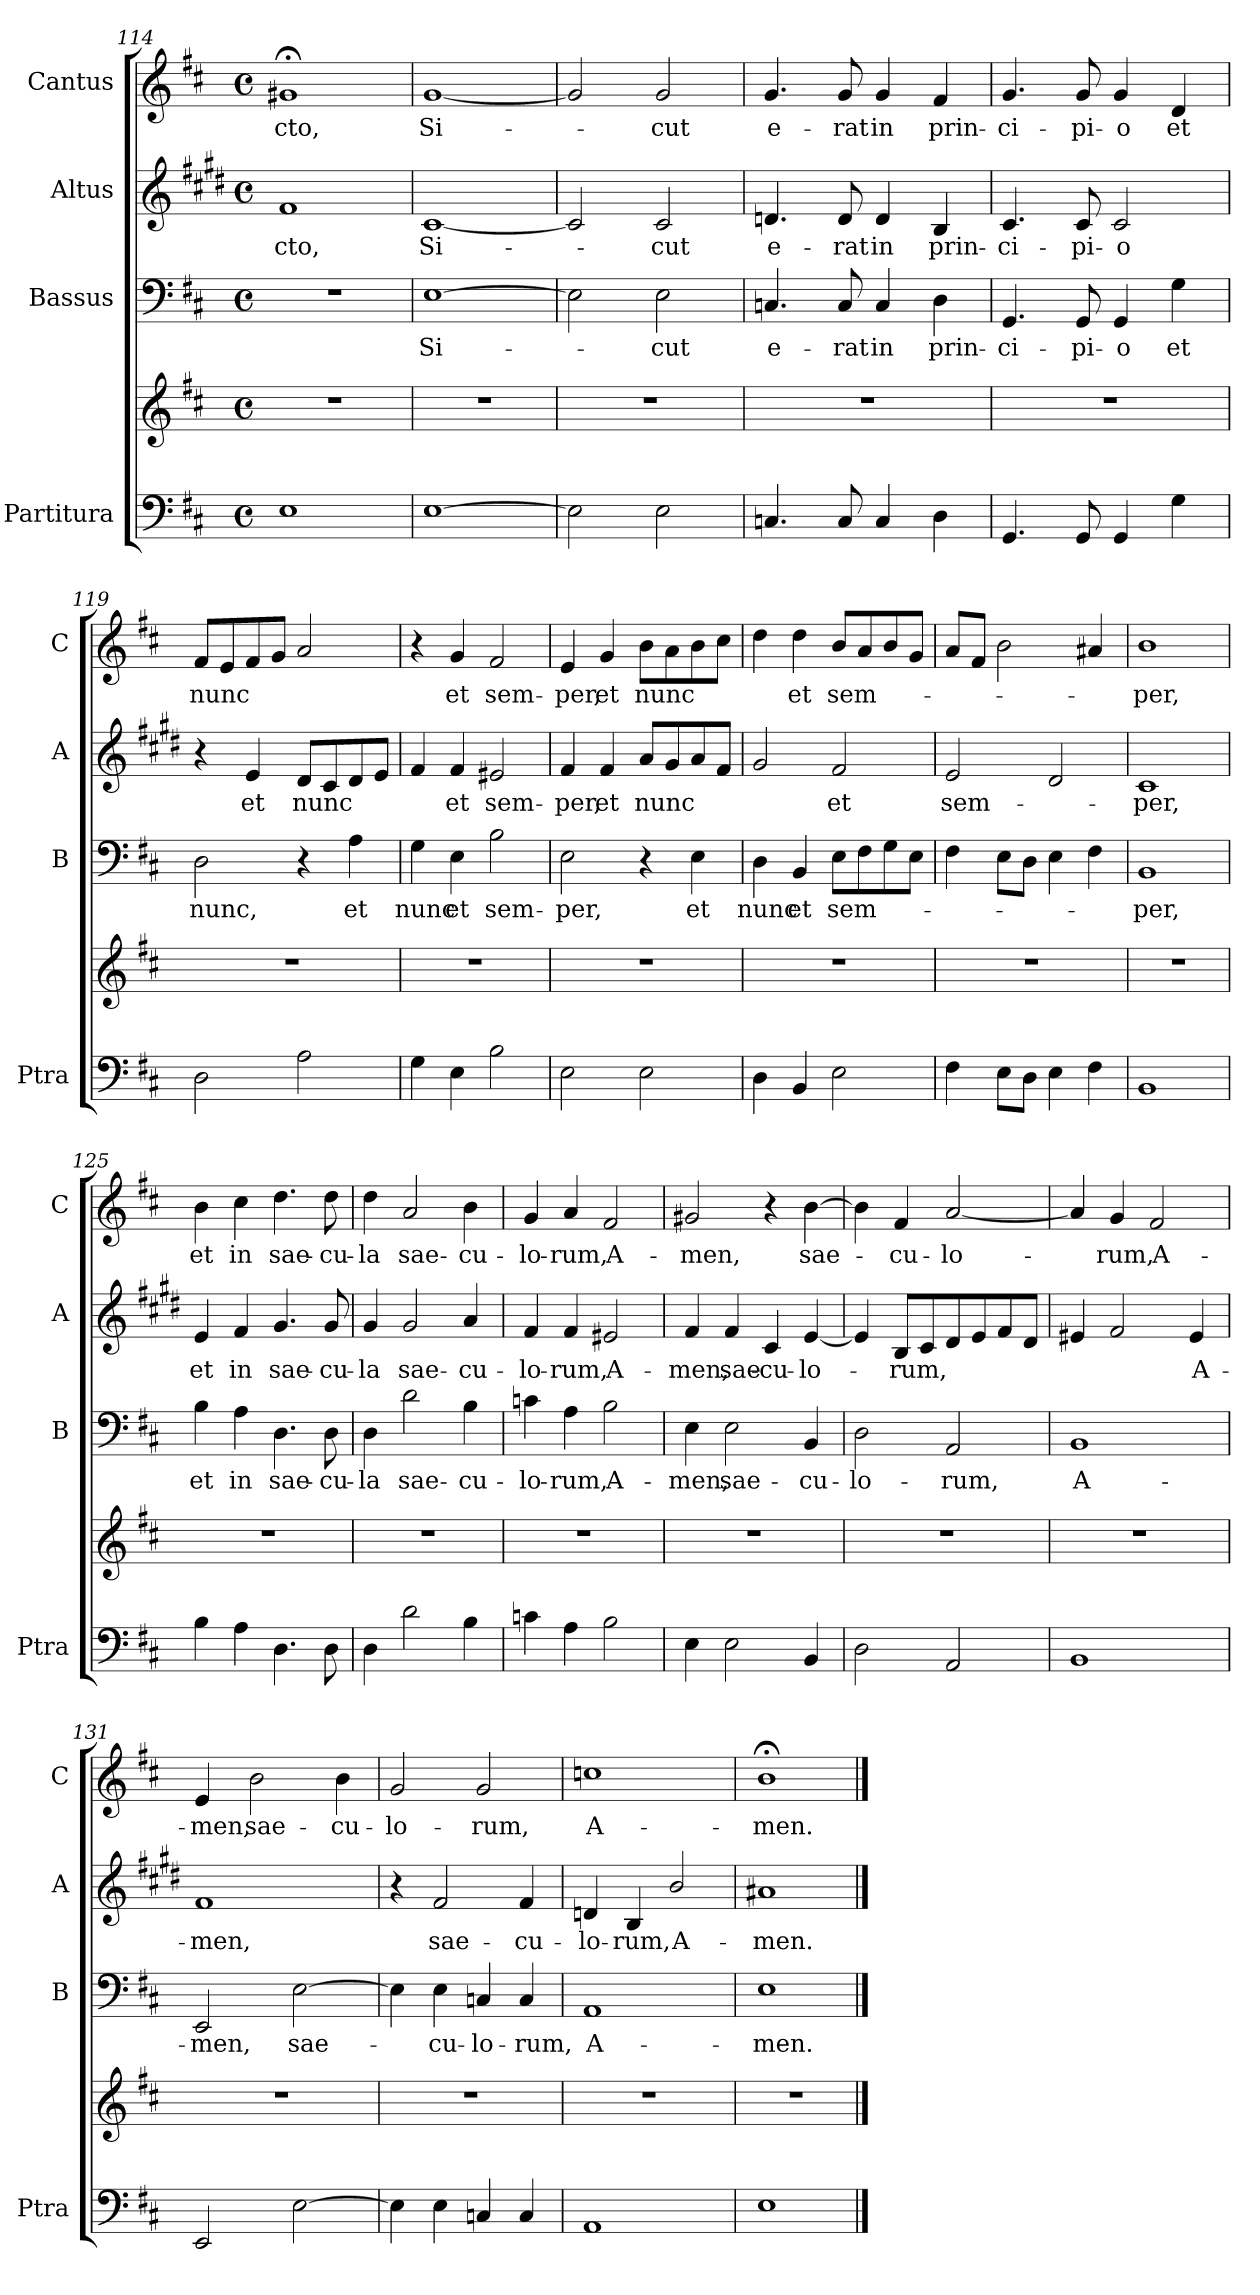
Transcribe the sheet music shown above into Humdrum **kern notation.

**kern	**kern	**kern	**text	**kern	**text	**kern	**text
*part4	*part4	*part3	*part3	*part2	*part2	*part1	*part1
*staff5	*staff4	*staff3	*staff3	*staff2	*staff2	*staff1	*staff1
*I"Partitura	*	*I"Bassus	*	*I"Altus	*	*I"Cantus	*
*I'Ptra	*	*I'B	*	*I'A	*	*I'C	*
*clefF4	*clefG2	*clefF4	*	*clefG2	*	*clefG2	*
*	*	*	*	*ITrd1c2	*	*	*
*k[f#c#]	*k[f#c#]	*k[f#c#]	*	*k[f#c#]	*	*k[f#c#]	*
*D:	*D:	*D:	*	*D:	*	*D:	*
*M4/4	*M4/4	*M4/4	*	*M4/4	*	*M4/4	*
*met(c)	*met(c)	*met(c)	*	*met(c)	*	*met(c)	*
=114	=114	=114	=114	=114	=114	=114	=114
!	!	!	!	!	!LO:LY:b	!	!LO:LY:b
1E	1r	1r	.	1e	-cto,	1g#X;<	-cto,
=115	=115	=115	=115	=115	=115	=115	=115
!	!	!	!LO:LY:b	!	!LO:LY:b	!	!LO:LY:b
[1E	1r	[1E	Si-	[1B	Si-	[1g	Si-
=116	=116	=116	=116	=116	=116	=116	=116
2E\]	1r	2E\]	.	2B/]	.	2g/]	.
!	!	!	!LO:LY:b	!	!LO:LY:b	!	!LO:LY:b
2E\	.	2E\	-cut	2B/	-cut	2g/	-cut
=117	=117	=117	=117	=117	=117	=117	=117
!	!	!	!LO:LY:b	!	!LO:LY:b	!	!LO:LY:b
4.Cn/	1r	4.Cn/	e-	4.cn/	e-	4.g/	e-
!	!	!	!LO:LY:b	!	!LO:LY:b	!	!LO:LY:b
8C/	.	8C/	-rat	8c/	-rat	8g/	-rat
!	!	!	!LO:LY:b	!	!LO:LY:b	!	!LO:LY:b
4C/	.	4C/	in	4c/	in	4g/	in
!	!	!	!LO:LY:b	!	!LO:LY:b	!	!LO:LY:b
4D\	.	4D\	prin-	4A/	prin-	4f#/	prin-
=118	=118	=118	=118	=118	=118	=118	=118
!	!	!	!LO:LY:b	!	!LO:LY:b	!	!LO:LY:b
4.GG/	1r	4.GG/	-ci-	4.B/	-ci-	4.g/	-ci-
!	!	!	!LO:LY:b	!	!LO:LY:b	!	!LO:LY:b
8GG/	.	8GG/	-pi-	8B/	-pi-	8g/	-pi-
!	!	!	!LO:LY:b	!	!LO:LY:b	!	!LO:LY:b
4GG/	.	4GG/	-o	2B/	-o	4g/	-o
!	!	!	!LO:LY:b	!	!	!	!LO:LY:b
4G\	.	4G\	et	.	.	4d/	et
=119	=119	=119	=119	=119	=119	=119	=119
!	!	!	!LO:LY:b	!	!	!	!LO:LY:b
2D\	1r	2D\	nunc,	4r	.	8f#/L	nunc
.	.	.	.	.	.	8e/	.
!	!	!	!	!	!LO:LY:b	!	!
.	.	.	.	4d/	et	8f#/	.
.	.	.	.	.	.	8g/J	.
!	!	!	!	!	!LO:LY:b	!	!
2A\	.	4r	.	8c#/L	nunc	2a/	.
.	.	.	.	8B/	.	.	.
!	!	!	!LO:LY:b	!	!	!	!
.	.	4A\	et	8c#/	.	.	.
.	.	.	.	8d/J	.	.	.
=120	=120	=120	=120	=120	=120	=120	=120
!	!	!	!LO:LY:b	!	!	!	!
4G\	1r	4G\	nunc	4e/	.	4r	.
!	!	!	!LO:LY:b	!	!LO:LY:b	!	!LO:LY:b
4E\	.	4E\	et	4e/	et	4g/	et
!	!	!	!LO:LY:b	!	!LO:LY:b	!	!LO:LY:b
2B\	.	2B\	sem-	2d#X/	sem-	2f#/	sem-
!!LO:LB:g=z
=121	=121	=121	=121	=121	=121	=121	=121
!	!	!	!LO:LY:b	!	!LO:LY:b	!	!LO:LY:b
2E\	1r	2E\	-per,	4e/	-per,	4e/	-per,
!	!	!	!	!	!LO:LY:b	!	!LO:LY:b
.	.	.	.	4e/	et	4g/	et
!	!	!	!	!	!LO:LY:b	!	!LO:LY:b
2E\	.	4r	.	8g/L	nunc	8b\L	nunc
.	.	.	.	8f#/	.	8a\	.
!	!	!	!LO:LY:b	!	!	!	!
.	.	4E\	et	8g/	.	8b\	.
.	.	.	.	8e/J	.	8cc#\J	.
=122	=122	=122	=122	=122	=122	=122	=122
!	!	!	!LO:LY:b	!	!	!	!
4D\	1r	4D\	nunc	2f#/	.	4dd\	.
!	!	!	!LO:LY:b	!	!	!	!LO:LY:b
4BB/	.	4BB/	et	.	.	4dd\	et
!	!	!	!LO:LY:b	!	!LO:LY:b	!	!LO:LY:b
2E\	.	8E\L	sem-	2e/	et	8b/L	sem-
.	.	8F#\	.	.	.	8a/	.
.	.	8G\	.	.	.	8b/	.
.	.	8E\J	.	.	.	8g/J	.
=123	=123	=123	=123	=123	=123	=123	=123
!	!	!	!	!	!LO:LY:b	!	!
4F#\	1r	4F#\	.	2d/	sem-	8a/L	.
.	.	.	.	.	.	8f#/J	.
8E\L	.	8E\L	.	.	.	2b\	.
8D\J	.	8D\J	.	.	.	.	.
4E\	.	4E\	.	2c#/	.	.	.
4F#\	.	4F#\	.	.	.	4a#X/	.
=124	=124	=124	=124	=124	=124	=124	=124
!	!	!	!LO:LY:b	!	!LO:LY:b	!	!LO:LY:b
1BB	1r	1BB	-per,	1B	-per,	1b	-per,
=125	=125	=125	=125	=125	=125	=125	=125
!	!	!	!LO:LY:b	!	!LO:LY:b	!	!LO:LY:b
4B\	1r	4B\	et	4d/	et	4b\	et
!	!	!	!LO:LY:b	!	!LO:LY:b	!	!LO:LY:b
4A\	.	4A\	in	4e/	in	4cc#\	in
!	!	!	!LO:LY:b	!	!LO:LY:b	!	!LO:LY:b
4.D\	.	4.D\	sae-	4.f#/	sae-	4.dd\	sae-
!	!	!	!LO:LY:b	!	!LO:LY:b	!	!LO:LY:b
8D\	.	8D\	-cu-	8f#/	-cu-	8dd\	-cu-
=126	=126	=126	=126	=126	=126	=126	=126
!	!	!	!LO:LY:b	!	!LO:LY:b	!	!LO:LY:b
4D\	1r	4D\	-la	4f#/	-la	4dd\	-la
!	!	!	!LO:LY:b	!	!LO:LY:b	!	!LO:LY:b
2d\	.	2d\	sae-	2f#/	sae-	2a/	sae-
!	!	!	!LO:LY:b	!	!LO:LY:b	!	!LO:LY:b
4B\	.	4B\	-cu-	4g/	-cu-	4b\	-cu-
=127	=127	=127	=127	=127	=127	=127	=127
!	!	!	!LO:LY:b	!	!LO:LY:b	!	!LO:LY:b
4cn\	1r	4cn\	-lo-	4e/	-lo-	4g/	-lo-
!	!	!	!LO:LY:b	!	!LO:LY:b	!	!LO:LY:b
4A\	.	4A\	-rum,	4e/	-rum,	4a/	-rum,
!	!	!	!LO:LY:b	!	!LO:LY:b	!	!LO:LY:b
2B\	.	2B\	A-	2d#X/	A-	2f#/	A-
=128	=128	=128	=128	=128	=128	=128	=128
!	!	!	!LO:LY:b	!	!LO:LY:b	!	!LO:LY:b
4E\	1r	4E\	-men,	4e/	-men,	2g#X/	-men,
!	!	!	!LO:LY:b	!	!LO:LY:b	!	!
2E\	.	2E\	sae-	4e/	sae-	.	.
!	!	!	!	!	!LO:LY:b	!	!
.	.	.	.	4B/	-cu-	4r	.
!	!	!	!LO:LY:b	!	!LO:LY:b	!	!LO:LY:b
4BB/	.	4BB/	-cu-	[4d/	-lo-	[4b\	sae-
!!LO:LB:g=z
=129	=129	=129	=129	=129	=129	=129	=129
!	!	!	!LO:LY:b	!	!	!	!
2D\	1r	2D\	-lo-	4d/]	.	4b\]	.
!	!	!	!	!	!LO:LY:b	!	!LO:LY:b
.	.	.	.	8A/L	-rum,	4f#/	-cu-
.	.	.	.	8B/	.	.	.
!	!	!	!LO:LY:b	!	!	!	!LO:LY:b
2AA/	.	2AA/	-rum,	8c#/	.	[2a/	-lo-
.	.	.	.	8d/	.	.	.
.	.	.	.	8e/	.	.	.
.	.	.	.	8c#/J	.	.	.
=130	=130	=130	=130	=130	=130	=130	=130
!	!	!	!LO:LY:b	!	!	!	!
1BB	1r	1BB	A-	4d#X/	.	4a/]	.
!	!	!	!	!	!	!	!LO:LY:b
.	.	.	.	2e/	.	4g/	-rum,
!	!	!	!	!	!	!	!LO:LY:b
.	.	.	.	.	.	2f#/	A-
!	!	!	!	!	!LO:LY:b	!	!
.	.	.	.	4d#/	A-	.	.
=131	=131	=131	=131	=131	=131	=131	=131
!	!	!	!LO:LY:b	!	!LO:LY:b	!	!LO:LY:b
2EE/	1r	2EE/	-men,	1e	-men,	4e/	-men,
!	!	!	!	!	!	!	!LO:LY:b
.	.	.	.	.	.	2b\	sae-
!	!	!	!LO:LY:b	!	!	!	!
[2E\	.	[2E\	sae-	.	.	.	.
!	!	!	!	!	!	!	!LO:LY:b
.	.	.	.	.	.	4b\	-cu-
=132	=132	=132	=132	=132	=132	=132	=132
!	!	!	!	!	!	!	!LO:LY:b
4E\]	1r	4E\]	.	4r	.	2g/	-lo-
!	!	!	!LO:LY:b	!	!LO:LY:b	!	!
4E\	.	4E\	-cu-	2e/	sae-	.	.
!	!	!	!LO:LY:b	!	!	!	!LO:LY:b
4Cn/	.	4Cn/	-lo-	.	.	2g/	-rum,
!	!	!	!LO:LY:b	!	!LO:LY:b	!	!
4C/	.	4C/	-rum,	4e/	-cu-	.	.
=133	=133	=133	=133	=133	=133	=133	=133
!	!	!	!LO:LY:b	!	!LO:LY:b	!	!LO:LY:b
1AA	1r	1AA	A-	4cn/	-lo-	1ccn	A-
!	!	!	!	!	!LO:LY:b	!	!
.	.	.	.	4A/	-rum,	.	.
!	!	!	!	!	!LO:LY:b	!	!
.	.	.	.	2a/	A-	.	.
=134	=134	=134	=134	=134	=134	=134	=134
!	!	!	!LO:LY:b	!	!LO:LY:b	!	!LO:LY:b
1E	1r	1E	-men.	1g#X	-men.	1b;<	-men.
==	==	==	==	==	==	==	==
*-	*-	*-	*-	*-	*-	*-	*-
